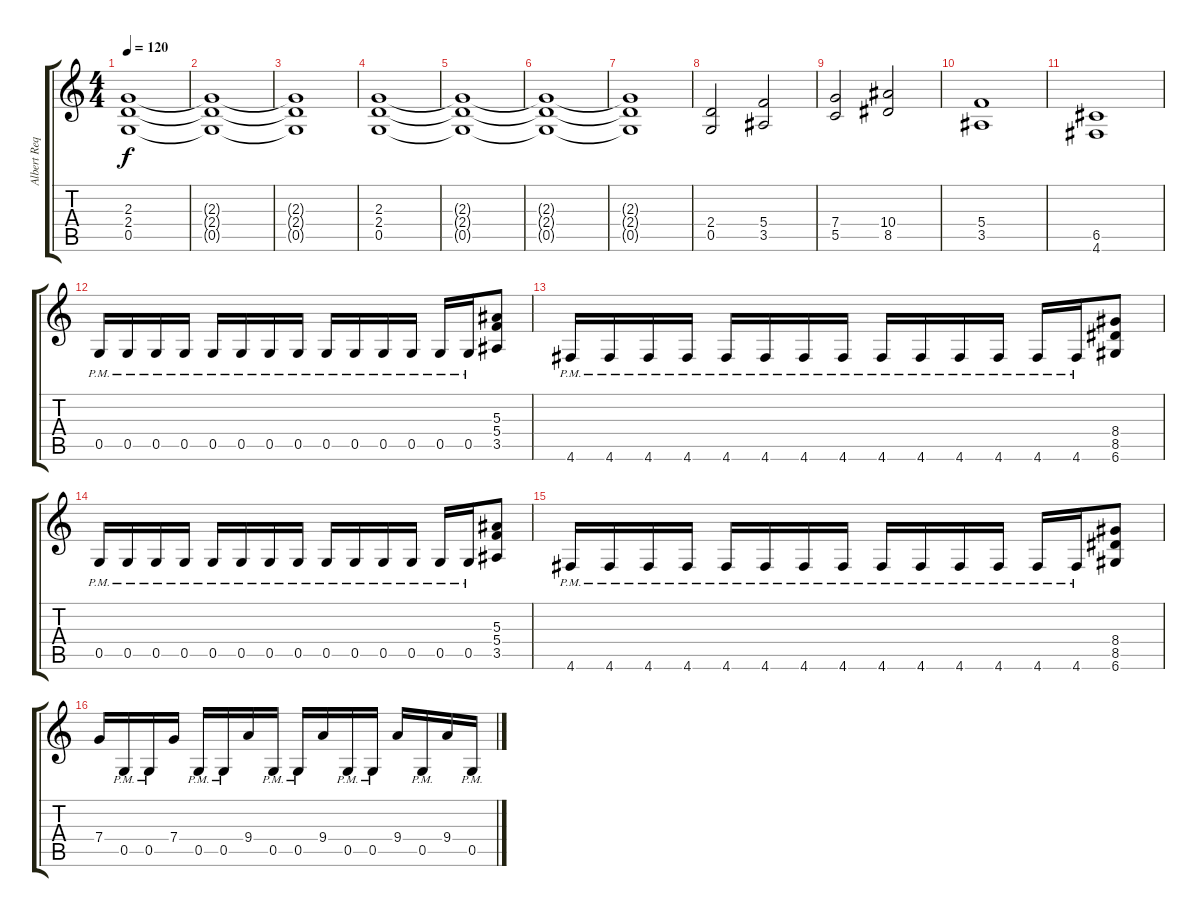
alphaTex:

\track ("Albert Requena" "Albert Req") {instrument distortionguitar}
\staff {score tabs}
\tuning (D4 A3 F3 C3 G2 D2) {hide}
\ts (4 4)
\tempo 120
\clef g2
\ks c
(2.3{t} 2.4{t} 0.5{t}).1{dy f} |
(2.3{t} 2.4{t} 0.5{t}).1 |
(2.3{t} 2.4{t} 0.5{t}).1 |
(2.3 2.4 0.5).1{volume 10} |
(2.3{t} 2.4{t} 0.5{t}).1 |
(2.3{t} 2.4{t} 0.5{t}).1 |
(2.3{t} 2.4{t} 0.5{t}).1 |
(2.4 0.5).2 (5.4 3.5).2 |
(7.4 5.5).2 (10.4 8.5).2 |
(5.4 3.5).1 |
(6.5 4.6).1 |
0.5{pm}.16{volume 13} 0.5{pm}.16 0.5{pm}.16 0.5{pm}.16 0.5{pm}.16 0.5{pm}.16 0.5{pm}.16 0.5{pm}.16 0.5{pm}.16 0.5{pm}.16 0.5{pm}.16 0.5{pm}.16 0.5{pm}.16 0.5{pm}.16 (5.3 5.4 3.5).8 |
4.6{pm}.16 4.6{pm}.16 4.6{pm}.16 4.6{pm}.16 4.6{pm}.16 4.6{pm}.16 4.6{pm}.16 4.6{pm}.16 4.6{pm}.16 4.6{pm}.16 4.6{pm}.16 4.6{pm}.16 4.6{pm}.16 4.6{pm}.16 (8.4 8.5 6.6).8 |
0.5{pm}.16 0.5{pm}.16 0.5{pm}.16 0.5{pm}.16 0.5{pm}.16 0.5{pm}.16 0.5{pm}.16 0.5{pm}.16 0.5{pm}.16 0.5{pm}.16 0.5{pm}.16 0.5{pm}.16 0.5{pm}.16 0.5{pm}.16 (5.3 5.4 3.5).8 |
4.6{pm}.16 4.6{pm}.16 4.6{pm}.16 4.6{pm}.16 4.6{pm}.16 4.6{pm}.16 4.6{pm}.16 4.6{pm}.16 4.6{pm}.16 4.6{pm}.16 4.6{pm}.16 4.6{pm}.16 4.6{pm}.16 4.6{pm}.16 (8.4 8.5 6.6).8 |
7.4.16 0.5{pm}.16 0.5{pm}.16 7.4.16 0.5{pm}.16 0.5{pm}.16 9.4.16 0.5{pm}.16 0.5{pm}.16 9.4.16 0.5{pm}.16 0.5{pm}.16 9.4.16 0.5{pm}.16 9.4.16 0.5{pm}.16
